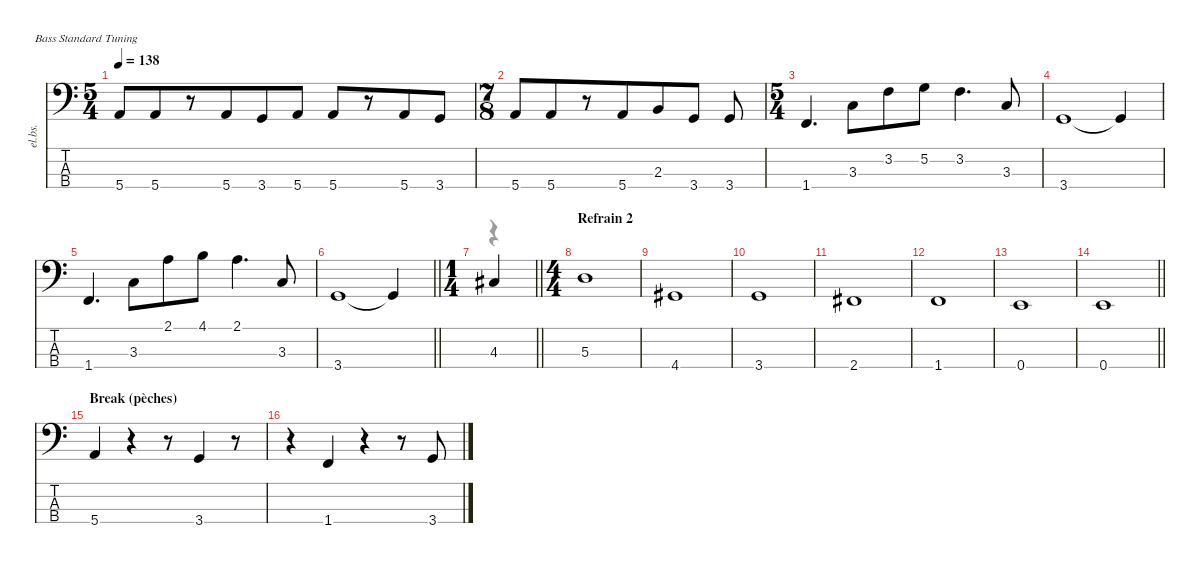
\defaultSystemsLayout 4
\hideDynamics
\bracketExtendMode nobrackets
\track ("Basse" "el.bs.") {instrument electricbassfinger}
\staff {score tabs}
\tuning (G2 D2 A1 E1)
\voice
\ts (5 4)
\beaming (8 6 4)
\tempo 138
\clef f4
\ks aminor
5.4.8{dy f beam Up} 5.4.8{beam Up} r.8{beam Up} 5.4.8{beam Up} 3.4.8{beam Up} 5.4.8{beam Up} 5.4.8{beam Up} r.8{beam Up} 5.4.8{beam Up} 3.4.8{beam Up} |
\ts (7 8)
\beaming (8 6 4)
5.4.8{beam Up} 5.4.8{beam Up} r.8{beam Up} 5.4.8{beam Up} 2.3.8{beam Up} 3.4.8{beam Up} 3.4.8{beam Up} |
\ts (5 4)
\beaming (8 6 4)
1.4.4{d beam Up} 3.3.8{beam Down} 3.2.8{beam Down} 5.2.8{beam Down} 3.2.4{d beam Down} 3.3.8{beam Up} |
3.4.1{beam Up} 3.4{t}.4{beam Up} |
1.4.4{d beam Up} 3.3.8{beam Down} 2.1.8{beam Down} 4.1.8{beam Down} 2.1.4{d beam Down} 3.3.8{beam Up} |
\barLineRight lightlight
3.4.1{beam Up} 3.4{t}.4{beam Up} |
\ts (1 4)
\beaming (8 2)
\barLineRight lightlight
4.3{acc #}.4{beam Up} |
\ts (4 4)
\beaming (8 2 2 2 2)
\section ("" "Refrain 2")
5.3.1{beam Down} |
4.4{acc #}.1{beam Up} |
3.4.1{beam Up} |
2.4{acc #}.1{beam Up} |
1.4.1{beam Up} |
0.4.1{beam Up} |
\barLineRight lightlight
0.4.1{beam Up} |
\section ("" "Break (pèches)")
5.4.4{beam Up} r.4{beam Up} r.8{beam Up} 3.4.4{beam Up} r.8{beam Up} |
r.4{beam Down} 1.4.4{beam Up} r.4{beam Up} r.8{beam Up} 3.4.8{beam Up}
\voice
\clef f4
\ottava regular
\simile none
\ks aminor
|
|
|
|
|
\barLineRight lightlight
|
\barLineRight lightlight
r.4{dy mf beam Down} |
|
|
|
|
|
|
\barLineRight lightlight
|
|
